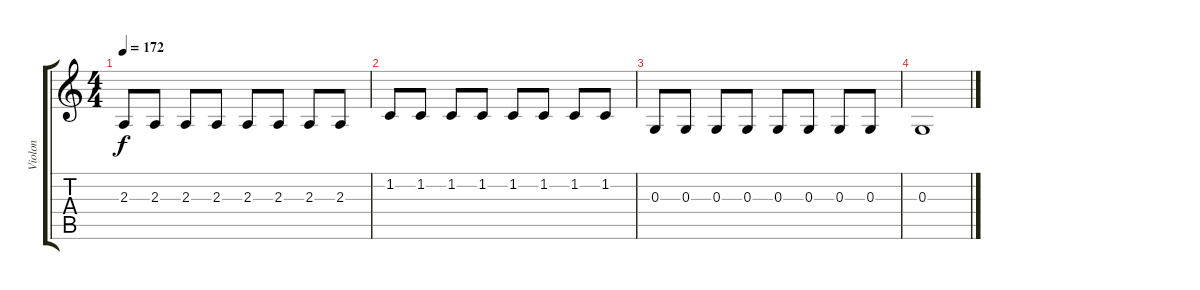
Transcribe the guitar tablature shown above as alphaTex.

\track ("Violon" "Violon") {instrument viola}
\staff {score tabs}
\tuning (E4 B3 G3 D3 A2 E2) {hide}
\ts (4 4)
\tempo 172
\clef g2
\ks c
2.3.8{dy f} 2.3.8 2.3.8 2.3.8 2.3.8 2.3.8 2.3.8 2.3.8 |
1.2.8 1.2.8 1.2.8 1.2.8 1.2.8 1.2.8 1.2.8 1.2.8 |
0.3.8 0.3.8 0.3.8 0.3.8 0.3.8 0.3.8 0.3.8 0.3.8 |
0.3.1
